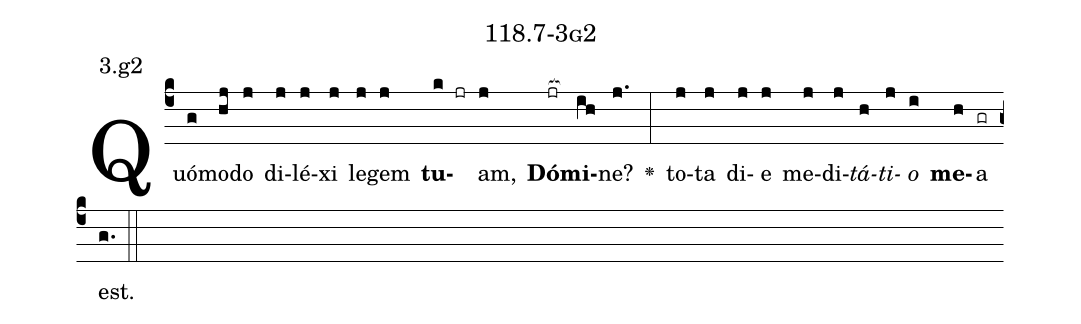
name: 118.7-3g2;
annotation: 3.g2;
%%
(c4)Quó(g)mo(hj)do(j) di(j)lé(j)xi(j) le(j)gem(j) <b>tu</b>(k jr)am,(j) <b>Dó</b>(jr[ocb:1{])<b>mi</b>(ih[ocb:0}])ne?(j.) <v>\greheightstar</v>(:) to(j)ta(j) di(j)e(j) me(j)di(j)<i>tá</i>(h)<i>ti</i>(j)<i>o</i>(i) <b>me</b>(h)a(gr) est.(g.) (::)


%E(j) u(h) o(j) u(i) a(h) e.(g.) (::)
